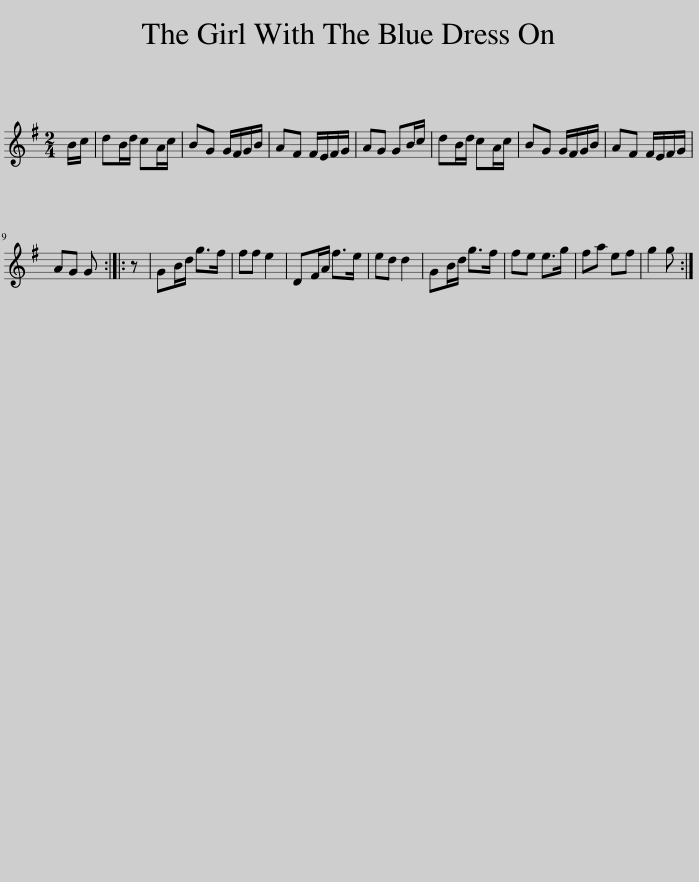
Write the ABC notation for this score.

X:1
L:1/8
M:2/4
I:linebreak $
K:G
V:1 treble
V:1
 B/c/ | dB/d/ cA/c/ | BG G/F/G/B/ | AF F/E/F/G/ | AG GB/c/ | %5
 dB/d/ cA/c/ | BG G/F/G/B/ | AF F/E/F/G/ |$ AG G :: z | %10
 GB/d/ g>f | ff e2 | DF/A/ f>e | ed d2 | GB/d/ g>f | %15
 fe e>g | fa ef | g2 g :| %18
